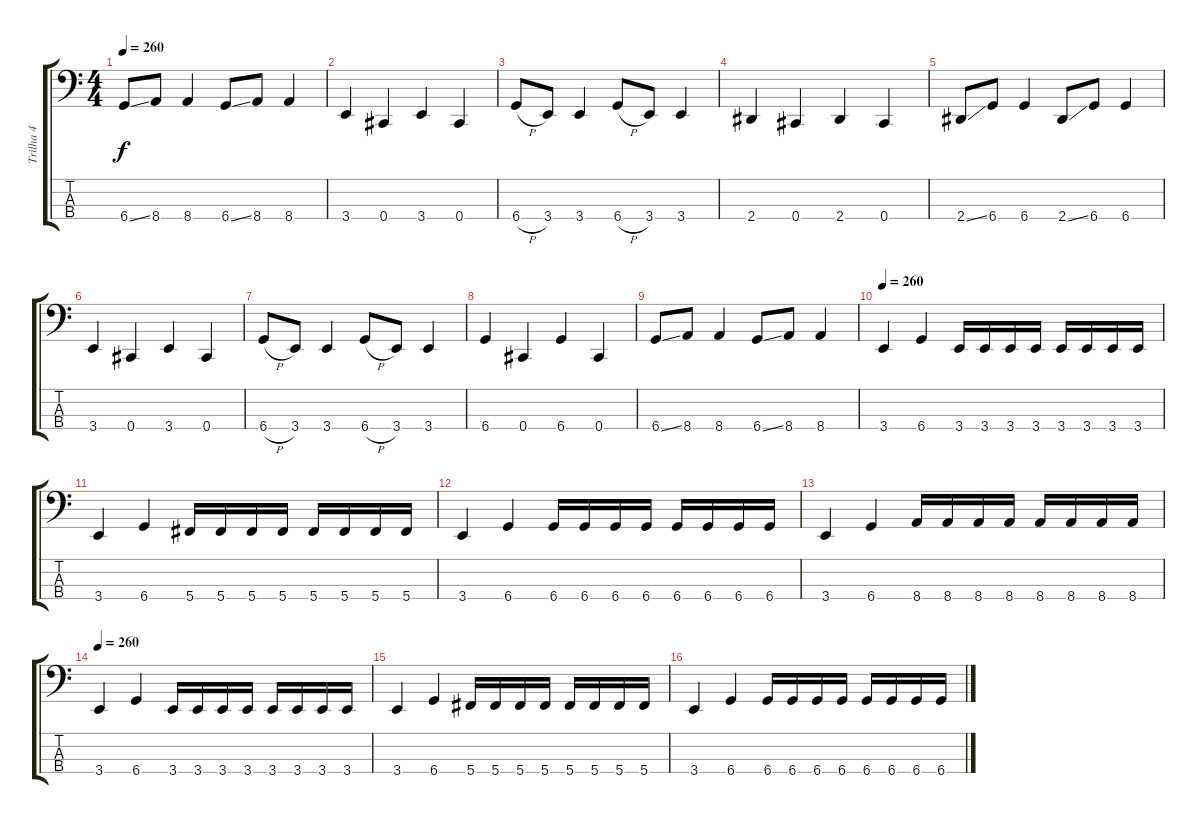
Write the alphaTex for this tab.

\track ("Trilha 4" "Trilha 4") {instrument slapbass1}
\staff {score tabs}
\tuning (Gb2 Db2 Ab1 Db1) {hide}
\ts (4 4)
\tempo 260
\clef f4
\ks c
6.4{ss}.8{dy f} 8.4.8 8.4.4 6.4{ss}.8 8.4.8 8.4.4 |
3.4.4 0.4.4 3.4.4 0.4.4 |
6.4{h}.8 3.4.8 3.4.4 6.4{h}.8 3.4.8 3.4.4 |
2.4.4 0.4.4 2.4.4 0.4.4 |
2.4{ss}.8 6.4.8 6.4.4 2.4{ss}.8 6.4.8 6.4.4 |
3.4.4 0.4.4 3.4.4 0.4.4 |
6.4{h}.8 3.4.8 3.4.4 6.4{h}.8 3.4.8 3.4.4 |
6.4.4 0.4.4 6.4.4 0.4.4 |
6.4{ss}.8 8.4.8 8.4.4 6.4{ss}.8 8.4.8 8.4.4 |
\tempo 260
3.4.4 6.4.4 3.4.16 3.4.16 3.4.16 3.4.16 3.4.16 3.4.16 3.4.16 3.4.16 |
3.4.4 6.4.4 5.4.16 5.4.16 5.4.16 5.4.16 5.4.16 5.4.16 5.4.16 5.4.16 |
3.4.4 6.4.4 6.4.16 6.4.16 6.4.16 6.4.16 6.4.16 6.4.16 6.4.16 6.4.16 |
3.4.4 6.4.4 8.4.16 8.4.16 8.4.16 8.4.16 8.4.16 8.4.16 8.4.16 8.4.16 |
\tempo 260
3.4.4 6.4.4 3.4.16 3.4.16 3.4.16 3.4.16 3.4.16 3.4.16 3.4.16 3.4.16 |
3.4.4 6.4.4 5.4.16 5.4.16 5.4.16 5.4.16 5.4.16 5.4.16 5.4.16 5.4.16 |
3.4.4 6.4.4 6.4.16 6.4.16 6.4.16 6.4.16 6.4.16 6.4.16 6.4.16 6.4.16
